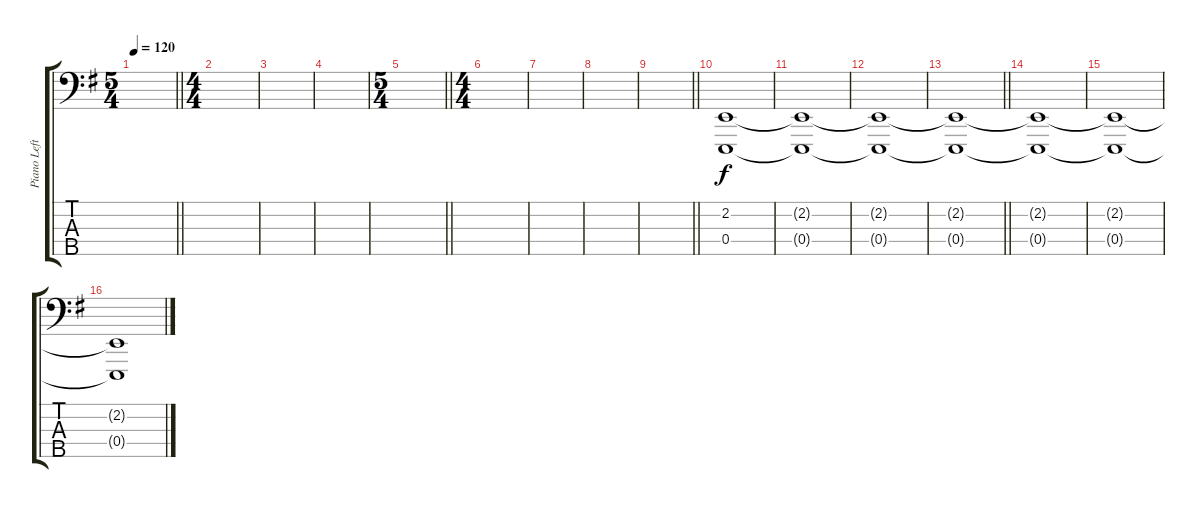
\track ("Piano Left Standard" "Piano Left") {instrument acousticgrandpiano}
\staff {score tabs}
\tuning (G2 D2 A1 E1 B0) {hide}
\ts (5 4)
\tempo 120
\clef f4
\barLineRight lightlight
\ks eminor
|
\ts (4 4)
|
|
|
\ts (5 4)
\barLineRight lightlight
|
\ts (4 4)
|
|
|
\barLineRight lightlight
|
\section ("" "")
(2.2 0.4).1{instrument pad8sweep} |
(2.2{t} 0.4{t}).1 |
(2.2{t} 0.4{t}).1 |
\barLineRight lightlight
(2.2{t} 0.4{t}).1 |
(2.2{t} 0.4{t}).1{volume 5} |
(2.2{t} 0.4{t}).1 |
(2.2{t} 0.4{t}).1
